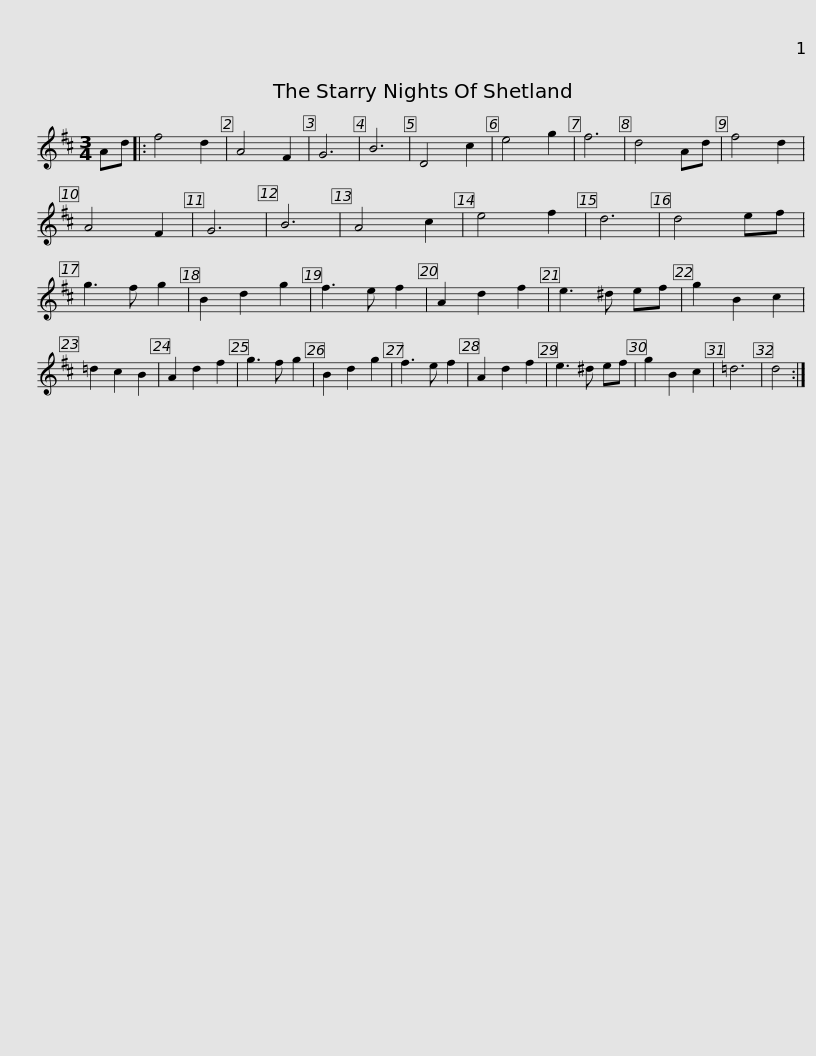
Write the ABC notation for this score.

X:1
L:1/8
M:3/4
I:linebreak $
K:D
V:1 treble
V:1
 Ad |: f4 d2 | A4 F2 | G6 | B6 | %5
 D4 c2 | e4 g2 | f6 | d4 Ad | f4 d2 | %10
 A4 F2 | G6 | B6 | A4 c2 | e4 f2 | %15
 d6 |$ d4 ef | g3 f g2 | B2 d2 g2 | f3 e f2 | %20
 A2 d2 f2 | e3 ^d ef | g2 B2 c2 | =d2 c2 B2 | A2 d2 f2 | %25
 g3 f g2 | B2 d2 g2 | f3 e f2 |$ A2 d2 f2 | e3 ^d ef | %30
 g2 B2 c2 | =d6 | d4 :| %33
